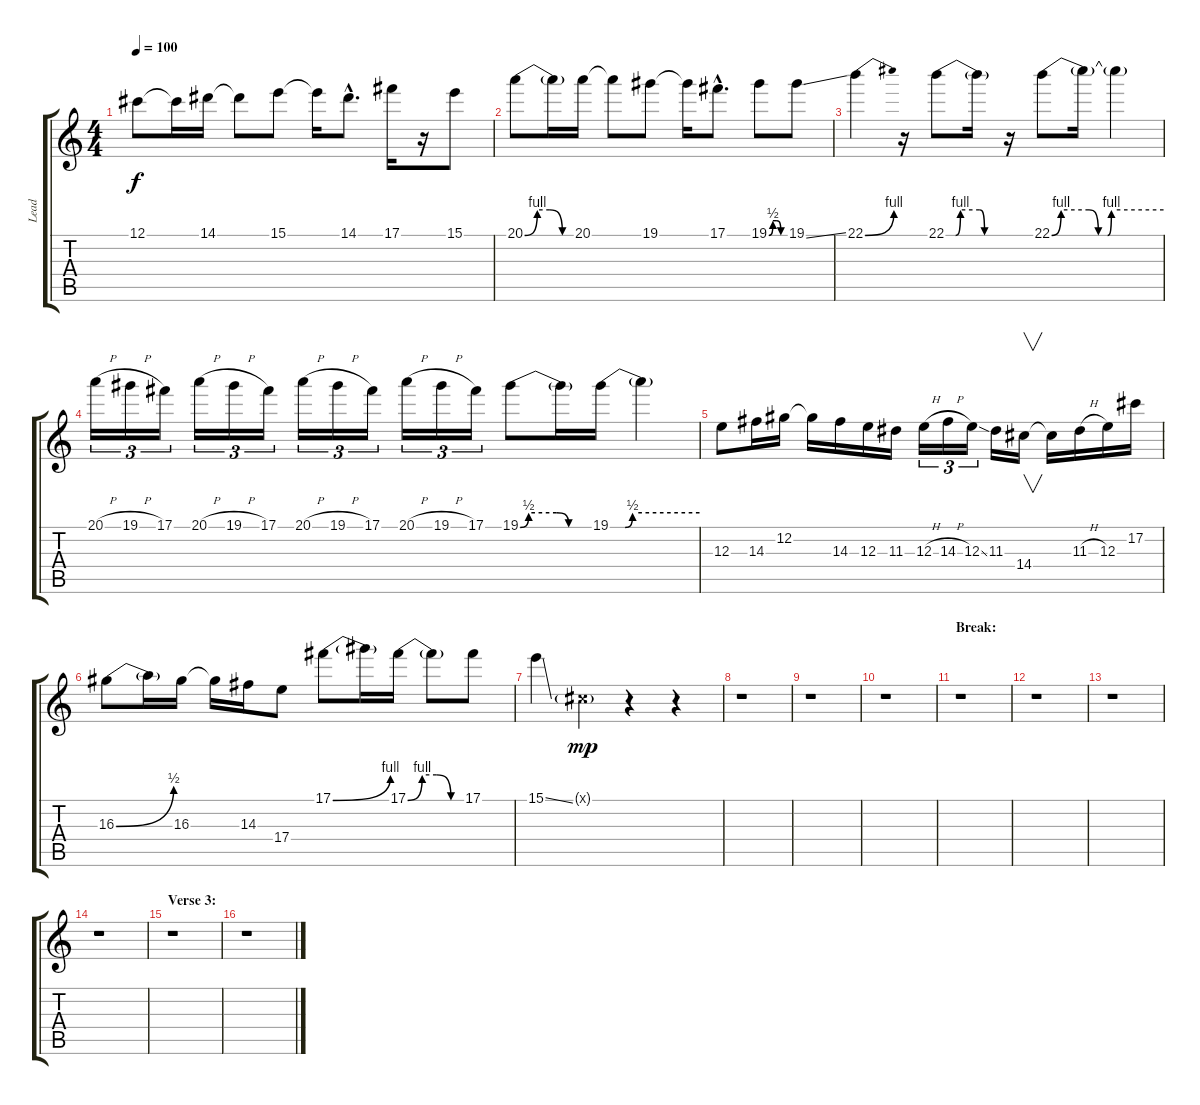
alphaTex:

\track ("Lead" "Lead") {instrument distortionguitar}
\staff {score tabs}
\tuning (Db4 Ab3 E3 B2 Gb2 Db2) {hide}
\ts (4 4)
\tempo 100
\clef g2
\ks c
12.1.8{dy f} 12.1{t}.16 14.1.16 14.1{t}.8 15.1.8 15.1{t}.16 14.1{hac}.8{d} 17.1.16 r.16 15.1.8 |
20.1{be (custom 0 0 15 4 30 4 45 0 60 0)}.8 20.1{t}.16 20.1.16 20.1{t}.8 19.1.8 19.1{t}.16 17.1{hac}.8{d} 19.1{be (custom 0 0 15 2 30 2 45 0 60 0)}.8 19.1{ss}.8 |
22.1{be (bend 0 0 60 4)}.4 r.16 22.1{be (custom 0 0 10 0 15 4 35 4 40 0 60 0)}.8 22.1{t}.16 r.16 22.1{be (custom 0 0 5 4 20 4 25 0 30 0 32 4 60 4)}.8 22.1{t}.16 22.1{t}.4 |
20.1{h}.16{tu (3 2)} 19.1{h}.16{tu (3 2)} 17.1.16{tu (3 2)} 20.1{h}.16{tu (3 2)} 19.1{h}.16{tu (3 2)} 17.1.16{tu (3 2)} 20.1{h}.16{tu (3 2)} 19.1{h}.16{tu (3 2)} 17.1.16{tu (3 2)} 20.1{h}.16{tu (3 2)} 19.1{h}.16{tu (3 2)} 17.1.16{tu (3 2)} 19.1{be (custom 0 0 7 2 30 2 40 0 60 0)}.8 19.1{t}.16 19.1{be (custom 0 0 10 0 15 2 60 2)}.16 19.1{t}.4 |
12.3.8 14.3.16 12.2.16 12.2{t}.16 14.3.16 12.3.16 11.3.16 12.3{h}.16{tu (3 2)} 14.3{h}.16{tu (3 2)} 12.3{ss}.16{tu (3 2)} 11.3.16 14.4.16{v} 14.4{t}.16 11.3{h}.16 12.3.16 17.2.16 |
16.3{be (bend 0 0 60 2)}.8 16.3{t}.16 16.3.16 16.3{t}.16 14.3.16 17.4.8 17.1{be (bend 0 0 60 4)}.8 17.1{t}.16 17.1{be (custom 0 0 15 4 30 4 45 0 60 0)}.16 17.1{t}.8 17.1.8 |
15.1{ss}.4 0.1{g x}.4{dy mp} r.4 r.4 |
r.1 |
r.1 |
r.1 |
\section ("" "Break:")
r.1 |
r.1 |
r.1 |
r.1 |
\section ("" "Verse 3:")
r.1 |
r.1
